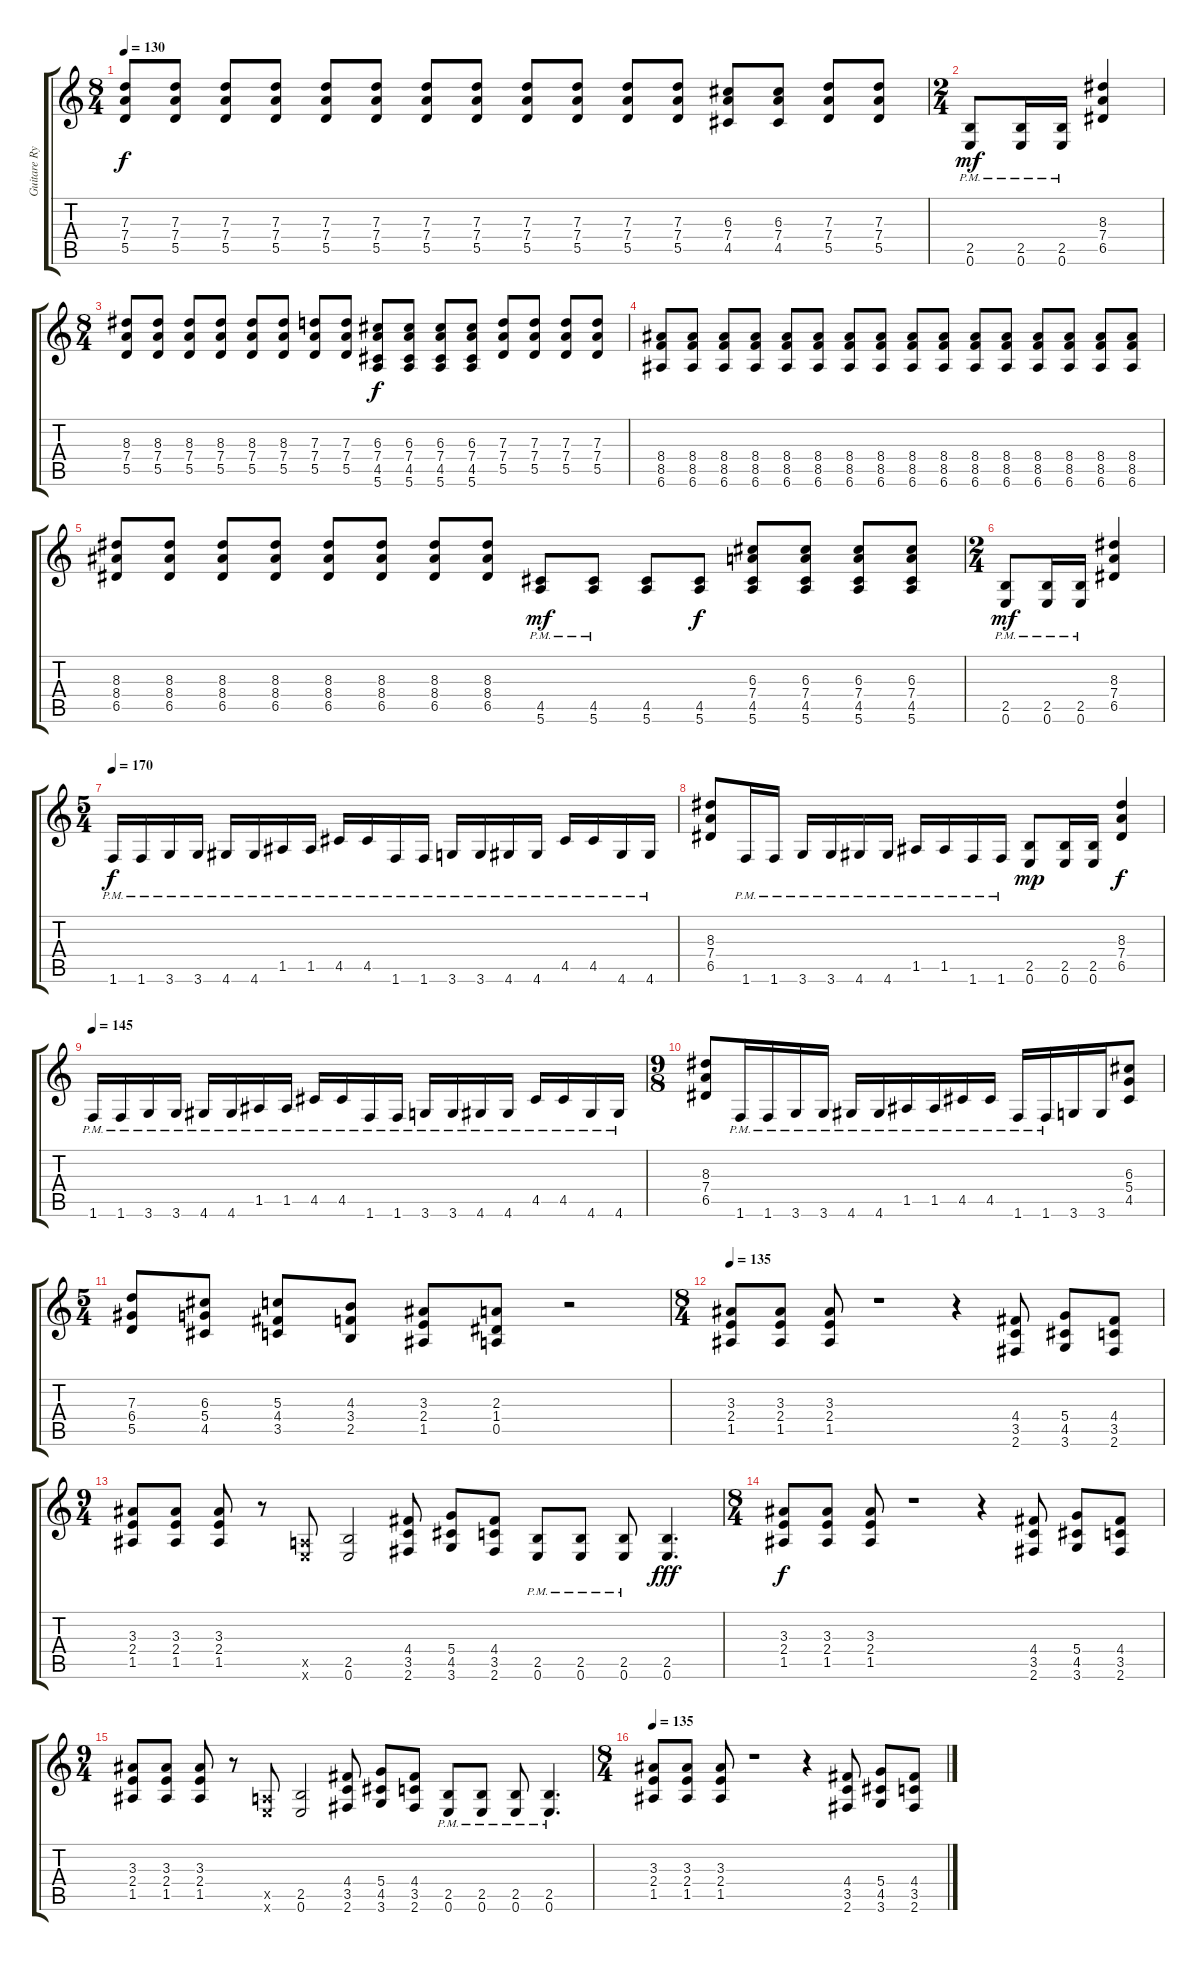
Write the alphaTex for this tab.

\track ("Guitare Rythmique" "Guitare Ry") {instrument distortionguitar}
\staff {score tabs}
\tuning (E4 B3 G3 D3 A2 E2) {hide}
\ts (8 4)
\tempo 130
\clef g2
\ks c
(7.3 7.4 5.5).8{dy f} (7.3 7.4 5.5).8 (7.3 7.4 5.5).8 (7.3 7.4 5.5).8 (7.3 7.4 5.5).8 (7.3 7.4 5.5).8 (7.3 7.4 5.5).8 (7.3 7.4 5.5).8 (7.3 7.4 5.5).8 (7.3 7.4 5.5).8 (7.3 7.4 5.5).8 (7.3 7.4 5.5).8 (6.3 7.4 4.5).8 (6.3 7.4 4.5).8 (7.3 7.4 5.5).8 (7.3 7.4 5.5).8 |
\ts (2 4)
(2.5{pm} 0.6{pm}).8{dy mf} (2.5{pm} 0.6{pm}).16 (2.5{pm} 0.6{pm}).16 (8.3 7.4 6.5).4 |
\ts (8 4)
(8.3 7.4 5.5).8 (8.3 7.4 5.5).8 (8.3 7.4 5.5).8 (8.3 7.4 5.5).8 (8.3 7.4 5.5).8 (8.3 7.4 5.5).8 (7.3 7.4 5.5).8 (7.3 7.4 5.5).8 (6.3 7.4 4.5 5.6).8{dy f} (6.3 7.4 4.5 5.6).8 (6.3 7.4 4.5 5.6).8 (6.3 7.4 4.5 5.6).8 (7.3 7.4 5.5).8 (7.3 7.4 5.5).8 (7.3 7.4 5.5).8 (7.3 7.4 5.5).8 |
(8.4 8.5 6.6).8 (8.4 8.5 6.6).8 (8.4 8.5 6.6).8 (8.4 8.5 6.6).8 (8.4 8.5 6.6).8 (8.4 8.5 6.6).8 (8.4 8.5 6.6).8 (8.4 8.5 6.6).8 (8.4 8.5 6.6).8 (8.4 8.5 6.6).8 (8.4 8.5 6.6).8 (8.4 8.5 6.6).8 (8.4 8.5 6.6).8 (8.4 8.5 6.6).8 (8.4 8.5 6.6).8 (8.4 8.5 6.6).8 |
(8.3 8.4 6.5).8 (8.3 8.4 6.5).8 (8.3 8.4 6.5).8 (8.3 8.4 6.5).8 (8.3 8.4 6.5).8 (8.3 8.4 6.5).8 (8.3 8.4 6.5).8 (8.3 8.4 6.5).8 (4.5{pm} 5.6{pm}).8{dy mf} (4.5{pm} 5.6{pm}).8 (4.5 5.6).8 (4.5 5.6).8{dy f} (6.3 7.4 4.5 5.6).8 (6.3 7.4 4.5 5.6).8 (6.3 7.4 4.5 5.6).8 (6.3 7.4 4.5 5.6).8 |
\ts (2 4)
(2.5{pm} 0.6{pm}).8{dy mf} (2.5{pm} 0.6{pm}).16 (2.5{pm} 0.6{pm}).16 (8.3 7.4 6.5).4 |
\ts (5 4)
\tempo 170
1.6{pm}.16{dy f} 1.6{pm}.16 3.6{pm}.16 3.6{pm}.16 4.6{pm}.16 4.6{pm}.16 1.5{pm}.16 1.5{pm}.16 4.5{pm}.16 4.5{pm}.16 1.6{pm}.16 1.6{pm}.16 3.6{pm}.16 3.6{pm}.16 4.6{pm}.16 4.6{pm}.16 4.5{pm}.16 4.5{pm}.16 4.6{pm}.16 4.6{pm}.16 |
(8.3 7.4 6.5).8 1.6{pm}.16 1.6{pm}.16 3.6{pm}.16 3.6{pm}.16 4.6{pm}.16 4.6{pm}.16 1.5{pm}.16 1.5{pm}.16 1.6{pm}.16 1.6{pm}.16 (2.5 0.6).8{dy mp} (2.5 0.6).16 (2.5 0.6).16 (8.3 7.4 6.5).4{dy f} |
\tempo 145
1.6{pm}.16 1.6{pm}.16 3.6{pm}.16 3.6{pm}.16 4.6{pm}.16 4.6{pm}.16 1.5{pm}.16 1.5{pm}.16 4.5{pm}.16 4.5{pm}.16 1.6{pm}.16 1.6{pm}.16 3.6{pm}.16 3.6{pm}.16 4.6{pm}.16 4.6{pm}.16 4.5{pm}.16 4.5{pm}.16 4.6{pm}.16 4.6{pm}.16 |
\ts (9 8)
(8.3 7.4 6.5).8 1.6{pm}.16 1.6{pm}.16 3.6{pm}.16 3.6{pm}.16 4.6{pm}.16 4.6{pm}.16 1.5{pm}.16 1.5{pm}.16 4.5{pm}.16 4.5{pm}.16 1.6{pm}.16 1.6{pm}.16 3.6.16 3.6.16 (6.3 5.4 4.5).8 |
\ts (5 4)
(7.3 6.4 5.5).8 (6.3 5.4 4.5).8 (5.3 4.4 3.5).8 (4.3 3.4 2.5).8 (3.3 2.4 1.5).8 (2.3 1.4 0.5).8 r.2 |
\ts (8 4)
\tempo 135
(3.3 2.4 1.5).8 (3.3 2.4 1.5).8 (3.3 2.4 1.5).8 r.1 r.4 (4.4 3.5 2.6).8 (5.4 4.5 3.6).8 (4.4 3.5 2.6).8 |
\ts (9 4)
(3.3 2.4 1.5).8 (3.3 2.4 1.5).8 (3.3 2.4 1.5).8 r.8 (0.5{x} 0.6{x}).8 (2.5 0.6).2 (4.4 3.5 2.6).8 (5.4 4.5 3.6).8 (4.4 3.5 2.6).8 (2.5{pm} 0.6{pm}).8 (2.5{pm} 0.6{pm}).8 (2.5{pm} 0.6{pm}).8 (2.5 0.6).4{d dy fff} |
\ts (8 4)
(3.3 2.4 1.5).8{dy f} (3.3 2.4 1.5).8 (3.3 2.4 1.5).8 r.1 r.4 (4.4 3.5 2.6).8 (5.4 4.5 3.6).8 (4.4 3.5 2.6).8 |
\ts (9 4)
(3.3 2.4 1.5).8 (3.3 2.4 1.5).8 (3.3 2.4 1.5).8 r.8 (0.5{x} 0.6{x}).8 (2.5 0.6).2 (4.4 3.5 2.6).8 (5.4 4.5 3.6).8 (4.4 3.5 2.6).8 (2.5{pm} 0.6{pm}).8 (2.5{pm} 0.6{pm}).8 (2.5{pm} 0.6{pm}).8 (2.5{pm} 0.6{pm}).4{d} |
\ts (8 4)
\tempo 135
(3.3 2.4 1.5).8 (3.3 2.4 1.5).8 (3.3 2.4 1.5).8 r.1 r.4 (4.4 3.5 2.6).8 (5.4 4.5 3.6).8 (4.4 3.5 2.6).8
